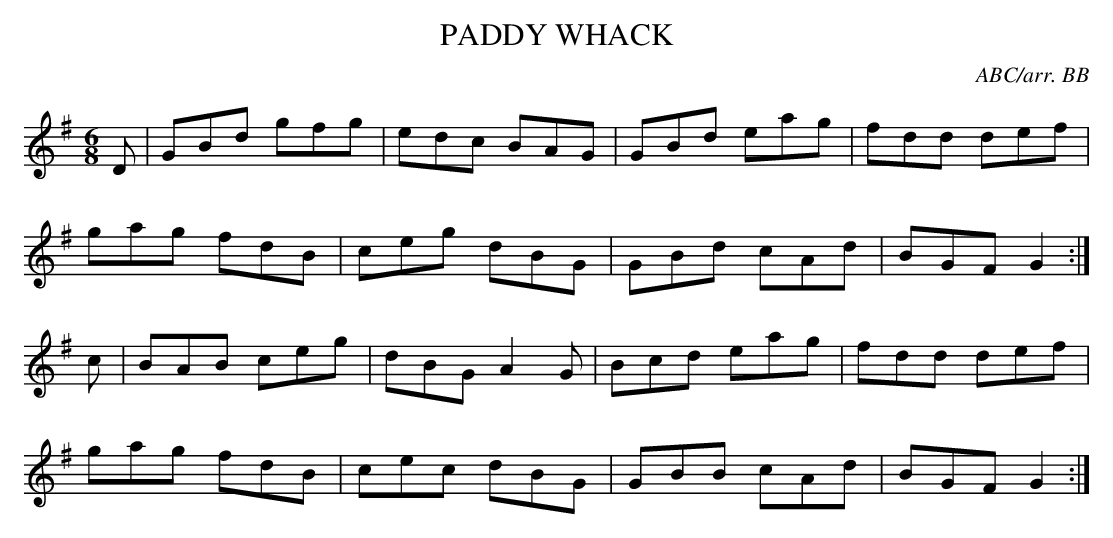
X:1
T:PADDY WHACK
C:ABC/arr. BB
have not included.
Y:"Irish"
M:6/8
L:1/8
K:G
D|GBd gfg|edc BAG|GBd eag|fdd def|
gag fdB|ceg dBG|GBd cAd|BGF G2 :|
c|BAB ceg|dBG A2G|Bcd eag|fdd def|
gag fdB|cec dBG|GBB cAd|BGF G2 :|
